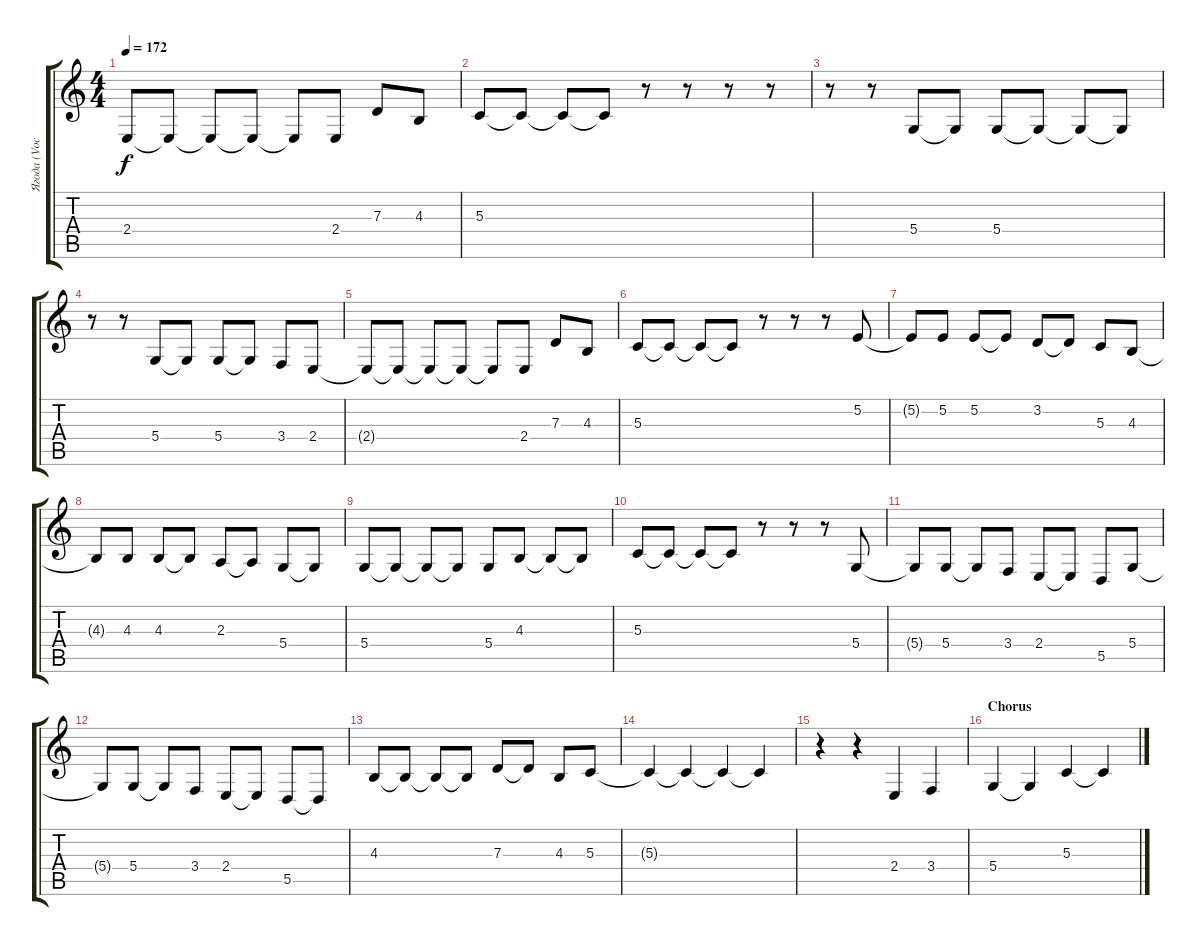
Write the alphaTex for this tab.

\track ("Ягода (Vocal 2)" "Ягода (Voc") {instrument lead6voice}
\staff {score tabs}
\tuning (E4 B3 G3 D3 A2 E2) {hide}
\ts (4 4)
\tempo 172
\clef g2
\ks c
2.4{t}.8{dy f} 2.4{t}.8 2.4{t}.8 2.4{t}.8 2.4{t}.8 2.4.8 7.3.8 4.3.8 |
5.3.8 5.3{t}.8 5.3{t}.8 5.3{t}.8 r.8 r.8 r.8 r.8 |
r.8 r.8 5.4.8 5.4{t}.8 5.4.8 5.4{t}.8 5.4{t}.8 5.4{t}.8 |
r.8 r.8 5.4.8 5.4{t}.8 5.4.8 5.4{t}.8 3.4.8 2.4.8 |
2.4{t}.8 2.4{t}.8 2.4{t}.8 2.4{t}.8 2.4{t}.8 2.4.8 7.3.8 4.3.8 |
5.3.8 5.3{t}.8 5.3{t}.8 5.3{t}.8 r.8 r.8 r.8 5.2.8 |
5.2{t}.8 5.2.8 5.2.8 5.2{t}.8 3.2.8 3.2{t}.8 5.3.8 4.3.8 |
4.3{t}.8 4.3.8 4.3.8 4.3{t}.8 2.3.8 2.3{t}.8 5.4.8 5.4{t}.8 |
5.4.8 5.4{t}.8 5.4{t}.8 5.4{t}.8 5.4.8 4.3.8 4.3{t}.8 4.3{t}.8 |
5.3.8 5.3{t}.8 5.3{t}.8 5.3{t}.8 r.8 r.8 r.8 5.4.8 |
5.4{t}.8 5.4.8 5.4{t}.8 3.4.8 2.4.8 2.4{t}.8 5.5.8 5.4.8 |
5.4{t}.8 5.4.8 5.4{t}.8 3.4.8 2.4.8 2.4{t}.8 5.5.8 5.5{t}.8 |
4.3.8 4.3{t}.8 4.3{t}.8 4.3{t}.8 7.3.8 7.3{t}.8 4.3.8 5.3.8 |
5.3{t}.4 5.3{t}.4 5.3{t}.4 5.3{t}.4 |
r.4 r.4 2.4.4 3.4.4 |
\section ("" "Chorus")
5.4.4 5.4{t}.4 5.3.4 5.3{t}.4
